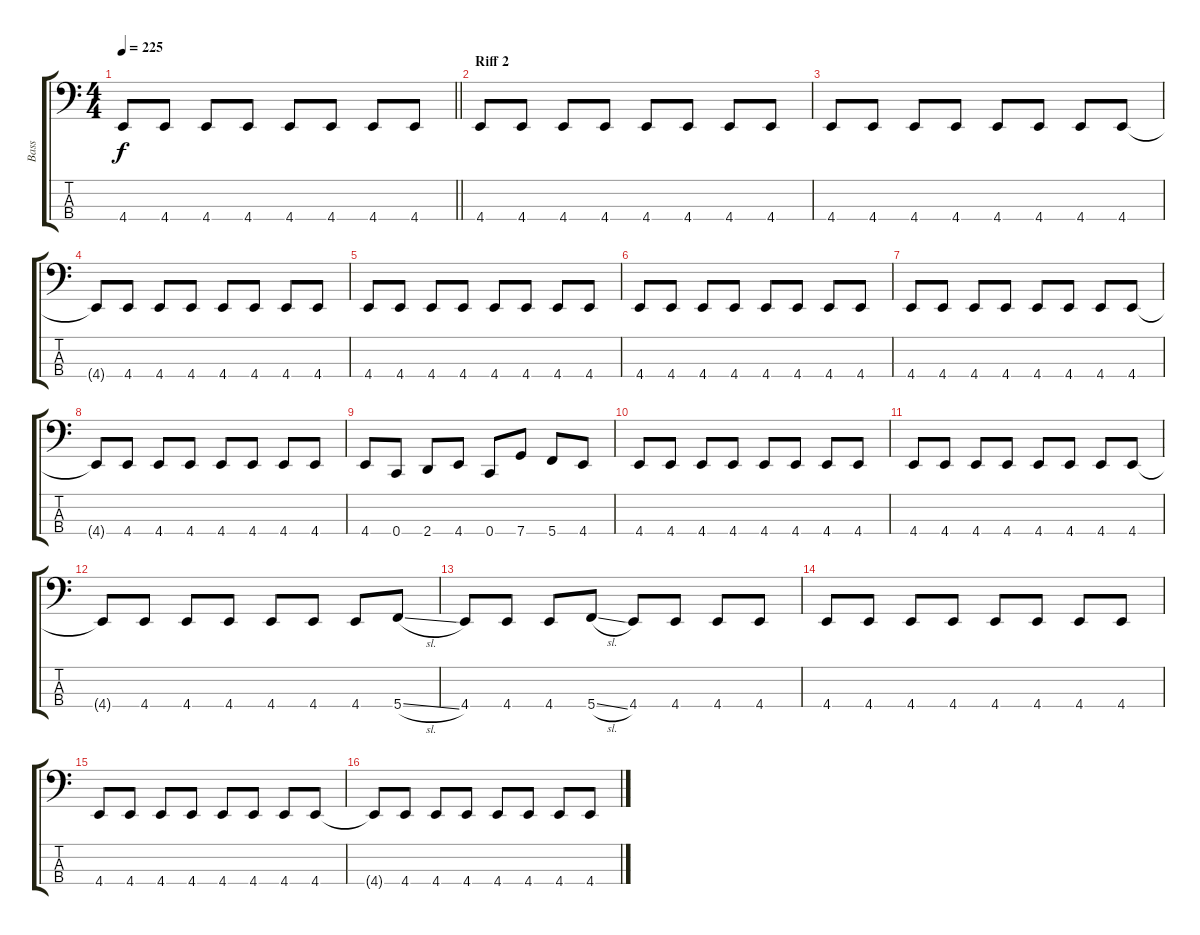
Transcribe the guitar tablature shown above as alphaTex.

\track ("Bass" "Bass") {instrument electricbassfinger}
\staff {score tabs}
\tuning (Eb2 Bb1 F1 C1) {hide}
\ts (4 4)
\tempo 225
\clef f4
\barLineRight lightlight
\ks c
4.4.8{dy f} 4.4.8 4.4.8 4.4.8 4.4.8 4.4.8 4.4.8 4.4.8 |
\section ("" "Riff 2")
4.4.8 4.4.8 4.4.8 4.4.8 4.4.8 4.4.8 4.4.8 4.4.8 |
4.4.8 4.4.8 4.4.8 4.4.8 4.4.8 4.4.8 4.4.8 4.4.8 |
4.4{t}.8 4.4.8 4.4.8 4.4.8 4.4.8 4.4.8 4.4.8 4.4.8 |
4.4.8 4.4.8 4.4.8 4.4.8 4.4.8 4.4.8 4.4.8 4.4.8 |
4.4.8 4.4.8 4.4.8 4.4.8 4.4.8 4.4.8 4.4.8 4.4.8 |
4.4.8 4.4.8 4.4.8 4.4.8 4.4.8 4.4.8 4.4.8 4.4.8 |
4.4{t}.8 4.4.8 4.4.8 4.4.8 4.4.8 4.4.8 4.4.8 4.4.8 |
4.4.8 0.4.8 2.4.8 4.4.8 0.4.8 7.4.8 5.4.8 4.4.8 |
4.4.8 4.4.8 4.4.8 4.4.8 4.4.8 4.4.8 4.4.8 4.4.8 |
4.4.8 4.4.8 4.4.8 4.4.8 4.4.8 4.4.8 4.4.8 4.4.8 |
4.4{t}.8 4.4.8 4.4.8 4.4.8 4.4.8 4.4.8 4.4.8 5.4{sl}.8 |
4.4.8 4.4.8 4.4.8 5.4{sl}.8 4.4.8 4.4.8 4.4.8 4.4.8 |
4.4.8 4.4.8 4.4.8 4.4.8 4.4.8 4.4.8 4.4.8 4.4.8 |
4.4.8 4.4.8 4.4.8 4.4.8 4.4.8 4.4.8 4.4.8 4.4.8 |
4.4{t}.8 4.4.8 4.4.8 4.4.8 4.4.8 4.4.8 4.4.8 4.4.8
